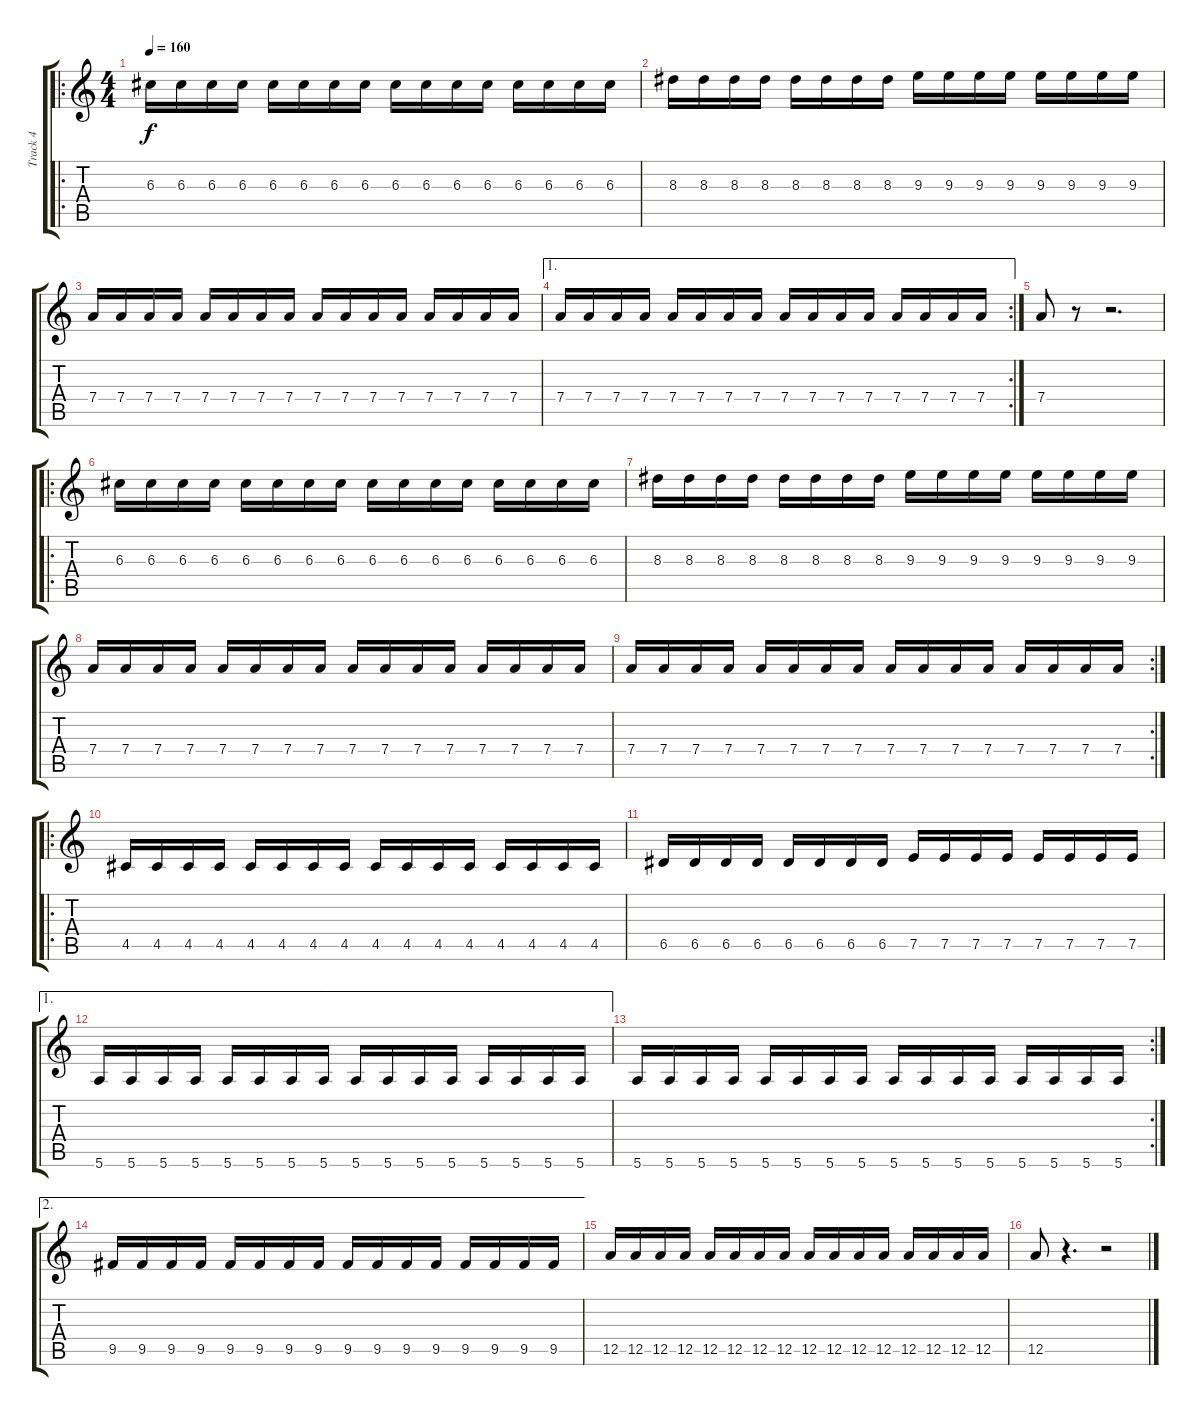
\track ("Track 4" "Track 4") {instrument electricbasspick}
\staff {score tabs}
\tuning (E4 B3 G3 D3 A2 E2) {hide}
\ro
\ts (4 4)
\tempo 160
\clef g2
\ks c
6.3.16{dy f} 6.3.16 6.3.16 6.3.16 6.3.16 6.3.16 6.3.16 6.3.16 6.3.16 6.3.16 6.3.16 6.3.16 6.3.16 6.3.16 6.3.16 6.3.16 |
8.3.16 8.3.16 8.3.16 8.3.16 8.3.16 8.3.16 8.3.16 8.3.16 9.3.16 9.3.16 9.3.16 9.3.16 9.3.16 9.3.16 9.3.16 9.3.16 |
7.4.16 7.4.16 7.4.16 7.4.16 7.4.16 7.4.16 7.4.16 7.4.16 7.4.16 7.4.16 7.4.16 7.4.16 7.4.16 7.4.16 7.4.16 7.4.16 |
\ae 1
\rc 2
7.4.16 7.4.16 7.4.16 7.4.16 7.4.16 7.4.16 7.4.16 7.4.16 7.4.16 7.4.16 7.4.16 7.4.16 7.4.16 7.4.16 7.4.16 7.4.16 |
7.4.8 r.8 r.2{d} |
\ro
6.3.16 6.3.16 6.3.16 6.3.16 6.3.16 6.3.16 6.3.16 6.3.16 6.3.16 6.3.16 6.3.16 6.3.16 6.3.16 6.3.16 6.3.16 6.3.16 |
8.3.16 8.3.16 8.3.16 8.3.16 8.3.16 8.3.16 8.3.16 8.3.16 9.3.16 9.3.16 9.3.16 9.3.16 9.3.16 9.3.16 9.3.16 9.3.16 |
7.4.16 7.4.16 7.4.16 7.4.16 7.4.16 7.4.16 7.4.16 7.4.16 7.4.16 7.4.16 7.4.16 7.4.16 7.4.16 7.4.16 7.4.16 7.4.16 |
\rc 2
7.4.16 7.4.16 7.4.16 7.4.16 7.4.16 7.4.16 7.4.16 7.4.16 7.4.16 7.4.16 7.4.16 7.4.16 7.4.16 7.4.16 7.4.16 7.4.16 |
\ro
4.5.16 4.5.16 4.5.16 4.5.16 4.5.16 4.5.16 4.5.16 4.5.16 4.5.16 4.5.16 4.5.16 4.5.16 4.5.16 4.5.16 4.5.16 4.5.16 |
6.5.16 6.5.16 6.5.16 6.5.16 6.5.16 6.5.16 6.5.16 6.5.16 7.5.16 7.5.16 7.5.16 7.5.16 7.5.16 7.5.16 7.5.16 7.5.16 |
\ae 1
5.6.16 5.6.16 5.6.16 5.6.16 5.6.16 5.6.16 5.6.16 5.6.16 5.6.16 5.6.16 5.6.16 5.6.16 5.6.16 5.6.16 5.6.16 5.6.16 |
\rc 2
5.6.16 5.6.16 5.6.16 5.6.16 5.6.16 5.6.16 5.6.16 5.6.16 5.6.16 5.6.16 5.6.16 5.6.16 5.6.16 5.6.16 5.6.16 5.6.16 |
\ae 2
9.5.16 9.5.16 9.5.16 9.5.16 9.5.16 9.5.16 9.5.16 9.5.16 9.5.16 9.5.16 9.5.16 9.5.16 9.5.16 9.5.16 9.5.16 9.5.16 |
12.5.16 12.5.16 12.5.16 12.5.16 12.5.16 12.5.16 12.5.16 12.5.16 12.5.16 12.5.16 12.5.16 12.5.16 12.5.16 12.5.16 12.5.16 12.5.16 |
12.5.8 r.4{d} r.2
